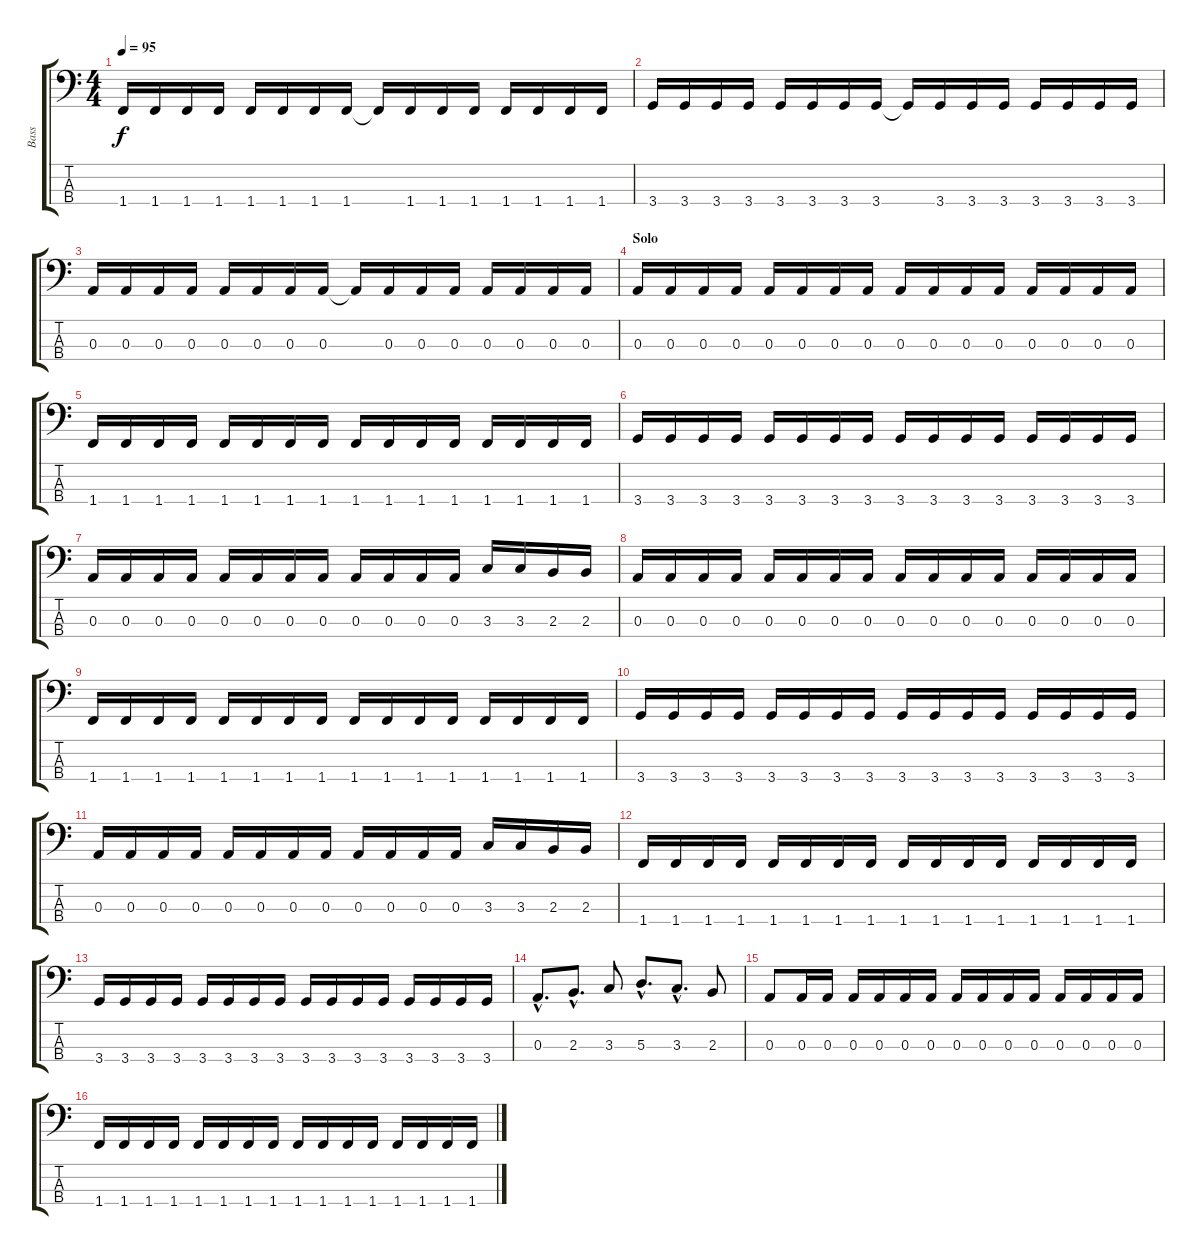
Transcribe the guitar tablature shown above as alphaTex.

\track ("Bass" "Bass") {instrument electricbasspick}
\staff {score tabs}
\tuning (G2 D2 A1 E1) {hide}
\ts (4 4)
\tempo 95
\clef f4
\ks c
1.4.16{dy f} 1.4.16 1.4.16 1.4.16 1.4.16 1.4.16 1.4.16 1.4.16 1.4{t}.16 1.4.16 1.4.16 1.4.16 1.4.16 1.4.16 1.4.16 1.4.16 |
3.4.16 3.4.16 3.4.16 3.4.16 3.4.16 3.4.16 3.4.16 3.4.16 3.4{t}.16 3.4.16 3.4.16 3.4.16 3.4.16 3.4.16 3.4.16 3.4.16 |
0.3.16 0.3.16 0.3.16 0.3.16 0.3.16 0.3.16 0.3.16 0.3.16 0.3{t}.16 0.3.16 0.3.16 0.3.16 0.3.16 0.3.16 0.3.16 0.3.16 |
\section ("" "Solo")
0.3.16 0.3.16 0.3.16 0.3.16 0.3.16 0.3.16 0.3.16 0.3.16 0.3.16 0.3.16 0.3.16 0.3.16 0.3.16 0.3.16 0.3.16 0.3.16 |
1.4.16 1.4.16 1.4.16 1.4.16 1.4.16 1.4.16 1.4.16 1.4.16 1.4.16 1.4.16 1.4.16 1.4.16 1.4.16 1.4.16 1.4.16 1.4.16 |
3.4.16 3.4.16 3.4.16 3.4.16 3.4.16 3.4.16 3.4.16 3.4.16 3.4.16 3.4.16 3.4.16 3.4.16 3.4.16 3.4.16 3.4.16 3.4.16 |
0.3.16 0.3.16 0.3.16 0.3.16 0.3.16 0.3.16 0.3.16 0.3.16 0.3.16 0.3.16 0.3.16 0.3.16 3.3.16 3.3.16 2.3.16 2.3.16 |
0.3.16 0.3.16 0.3.16 0.3.16 0.3.16 0.3.16 0.3.16 0.3.16 0.3.16 0.3.16 0.3.16 0.3.16 0.3.16 0.3.16 0.3.16 0.3.16 |
1.4.16 1.4.16 1.4.16 1.4.16 1.4.16 1.4.16 1.4.16 1.4.16 1.4.16 1.4.16 1.4.16 1.4.16 1.4.16 1.4.16 1.4.16 1.4.16 |
3.4.16 3.4.16 3.4.16 3.4.16 3.4.16 3.4.16 3.4.16 3.4.16 3.4.16 3.4.16 3.4.16 3.4.16 3.4.16 3.4.16 3.4.16 3.4.16 |
0.3.16 0.3.16 0.3.16 0.3.16 0.3.16 0.3.16 0.3.16 0.3.16 0.3.16 0.3.16 0.3.16 0.3.16 3.3.16 3.3.16 2.3.16 2.3.16 |
1.4.16 1.4.16 1.4.16 1.4.16 1.4.16 1.4.16 1.4.16 1.4.16 1.4.16 1.4.16 1.4.16 1.4.16 1.4.16 1.4.16 1.4.16 1.4.16 |
3.4.16 3.4.16 3.4.16 3.4.16 3.4.16 3.4.16 3.4.16 3.4.16 3.4.16 3.4.16 3.4.16 3.4.16 3.4.16 3.4.16 3.4.16 3.4.16 |
0.3{hac}.8{d} 2.3{hac}.8{d} 3.3.8 5.3{hac}.8{d} 3.3{hac}.8{d} 2.3.8 |
0.3.8 0.3.16 0.3.16 0.3.16 0.3.16 0.3.16 0.3.16 0.3.16 0.3.16 0.3.16 0.3.16 0.3.16 0.3.16 0.3.16 0.3.16 |
1.4.16 1.4.16 1.4.16 1.4.16 1.4.16 1.4.16 1.4.16 1.4.16 1.4.16 1.4.16 1.4.16 1.4.16 1.4.16 1.4.16 1.4.16 1.4.16
